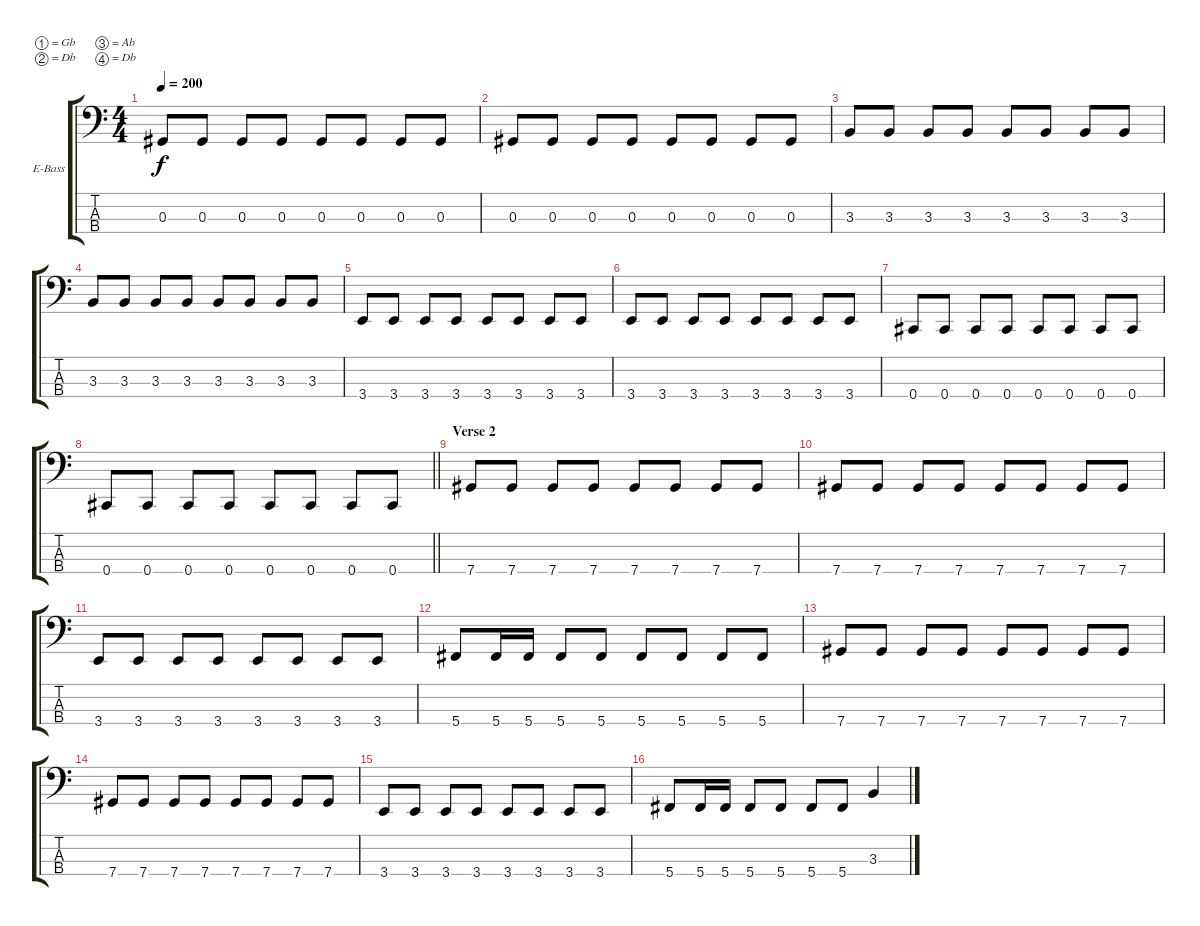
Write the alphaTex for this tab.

\bracketExtendMode groupsimilarinstruments
\firstSystemTrackNameOrientation horizontal
\otherSystemsTrackNameOrientation horizontal
\track ("Ashley" "E-Bass") {instrument electricbasspick}
\staff {score tabs}
\tuning (Gb2 Db2 Ab1 Db1)
\ts (4 4)
\tempo 200
\clef f4
\ks c
0.3.8{dy f} 0.3.8 0.3.8 0.3.8 0.3.8 0.3.8 0.3.8 0.3.8 |
0.3.8 0.3.8 0.3.8 0.3.8 0.3.8 0.3.8 0.3.8 0.3.8 |
3.3.8 3.3.8 3.3.8 3.3.8 3.3.8 3.3.8 3.3.8 3.3.8 |
3.3.8 3.3.8 3.3.8 3.3.8 3.3.8 3.3.8 3.3.8 3.3.8 |
3.4.8 3.4.8 3.4.8 3.4.8 3.4.8 3.4.8 3.4.8 3.4.8 |
3.4.8 3.4.8 3.4.8 3.4.8 3.4.8 3.4.8 3.4.8 3.4.8 |
0.4.8 0.4.8 0.4.8 0.4.8 0.4.8 0.4.8 0.4.8 0.4.8 |
\barLineRight lightlight
0.4.8 0.4.8 0.4.8 0.4.8 0.4.8 0.4.8 0.4.8 0.4.8 |
\section ("" "Verse 2")
7.4.8 7.4.8 7.4.8 7.4.8 7.4.8 7.4.8 7.4.8 7.4.8 |
7.4.8 7.4.8 7.4.8 7.4.8 7.4.8 7.4.8 7.4.8 7.4.8 |
3.4.8 3.4.8 3.4.8 3.4.8 3.4.8 3.4.8 3.4.8 3.4.8 |
5.4.8 5.4.16 5.4.16 5.4.8 5.4.8 5.4.8 5.4.8 5.4.8 5.4.8 |
7.4.8 7.4.8 7.4.8 7.4.8 7.4.8 7.4.8 7.4.8 7.4.8 |
7.4.8 7.4.8 7.4.8 7.4.8 7.4.8 7.4.8 7.4.8 7.4.8 |
3.4.8 3.4.8 3.4.8 3.4.8 3.4.8 3.4.8 3.4.8 3.4.8 |
5.4.8 5.4.16 5.4.16 5.4.8 5.4.8 5.4.8 5.4.8 3.3.4
